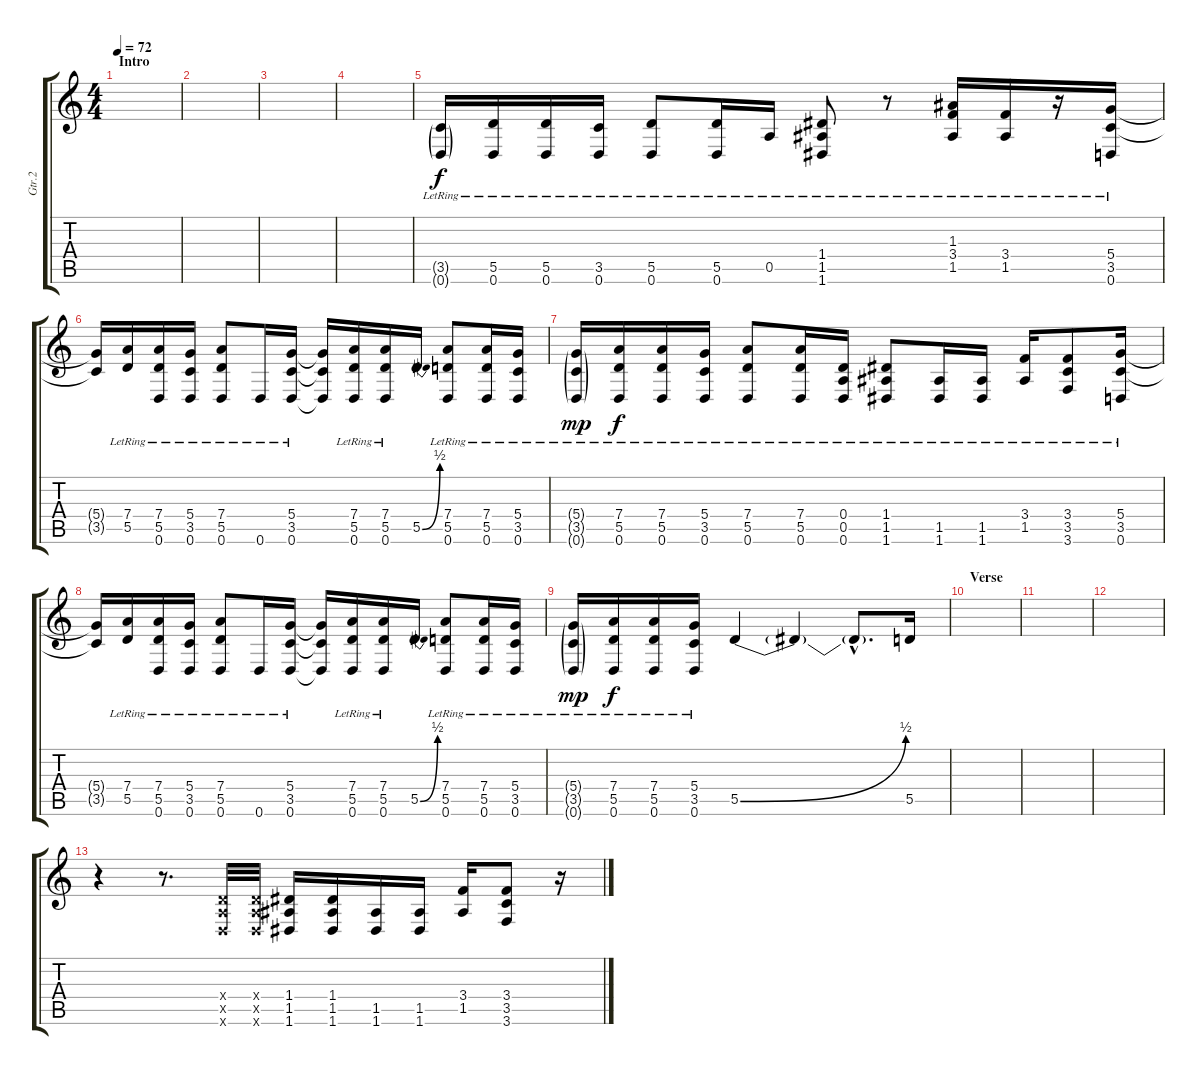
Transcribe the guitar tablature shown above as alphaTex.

\track ("Gtr.2" "Gtr.2") {instrument distortionguitar}
\staff {score tabs}
\tuning (D4 D4 A3 D3 A2 D2) {hide}
\ts (4 4)
\section ("" "Intro")
\tempo 72
\clef g2
\ks c
|
|
|
|
(3.5{g lr} 0.6{g lr}).16 (5.5{lr} 0.6{lr}).16{dy f} (5.5{lr} 0.6{lr}).16 (3.5{lr} 0.6{lr}).16 (5.5{lr} 0.6{lr}).8 (5.5{lr} 0.6{lr}).16 0.5{lr}.16 (1.4{lr} 1.5{lr} 1.6{lr}).8 r.8 (1.3{lr} 3.4{lr} 1.5{lr}).16 (3.4{lr} 1.5{lr}).16 r.16 (5.4{lr} 3.5{lr} 0.6{lr}).16 |
(5.4{t} 3.5{t}).16 (7.4{lr} 5.5{lr}).16 (7.4{lr} 5.5{lr} 0.6{lr}).16 (5.4{lr} 3.5{lr} 0.6{lr}).16 (7.4{lr} 5.5{lr} 0.6{lr}).8 0.6{lr}.16 (5.4{lr} 3.5{lr} 0.6{lr}).16 (5.4{t} 3.5{t} 0.6{t}).16 (7.4{lr} 5.5{lr} 0.6{lr}).16 (7.4{lr} 5.5{lr} 0.6{lr}).16 5.5{be (bend 0 0 60 2)}.16 (7.4{lr} 5.5{lr} 0.6{lr}).8 (7.4{lr} 5.5{lr} 0.6{lr}).16 (5.4{lr} 3.5{lr} 0.6{lr}).16 |
(5.4{g lr} 3.5{g lr} 0.6{g lr}).16{dy mp} (7.4{lr} 5.5{lr} 0.6{lr}).16{dy f} (7.4{lr} 5.5{lr} 0.6{lr}).16 (5.4{lr} 3.5{lr} 0.6{lr}).16 (7.4{lr} 5.5{lr} 0.6{lr}).8 (7.4{lr} 5.5{lr} 0.6{lr}).16 (0.4{lr} 0.5{lr} 0.6{lr}).16 (1.4{lr} 1.5{lr} 1.6{lr}).8 (1.5{lr} 1.6{lr}).16 (1.5{lr} 1.6{lr}).16 (3.4{lr} 1.5{lr}).16 (3.4{lr} 3.5{lr} 3.6{lr}).8 (5.4{lr} 3.5{lr} 0.6{lr}).16 |
(5.4{t} 3.5{t}).16 (7.4{lr} 5.5{lr}).16 (7.4{lr} 5.5{lr} 0.6{lr}).16 (5.4{lr} 3.5{lr} 0.6{lr}).16 (7.4{lr} 5.5{lr} 0.6{lr}).8 0.6{lr}.16 (5.4{lr} 3.5{lr} 0.6{lr}).16 (5.4{t} 3.5{t} 0.6{t}).16 (7.4{lr} 5.5{lr} 0.6{lr}).16 (7.4{lr} 5.5{lr} 0.6{lr}).16 5.5{be (bend 0 0 60 2)}.16 (7.4{lr} 5.5{lr} 0.6{lr}).8 (7.4{lr} 5.5{lr} 0.6{lr}).16 (5.4{lr} 3.5{lr} 0.6{lr}).16 |
(5.4{g lr} 3.5{g lr} 0.6{g lr}).16{dy mp} (7.4{lr} 5.5{lr} 0.6{lr}).16{dy f} (7.4{lr} 5.5{lr} 0.6{lr}).16 (5.4{lr} 3.5{lr} 0.6{lr}).16 5.5{be (bend 0 0 60 2)}.4 5.5{t}.4 5.5{hac t}.8{d} 5.5.16 |
\section ("" "Verse")
|
|
|
r.4 r.8{d} (0.4{x} 0.5{x} 0.6{x}).32 (0.4{x} 0.5{x} 0.6{x}).32 (1.4 1.5 1.6).16 (1.4 1.5 1.6).16 (1.5 1.6).16 (1.5 1.6).16 (3.4 1.5).16 (3.4 3.5 3.6).8 r.16
